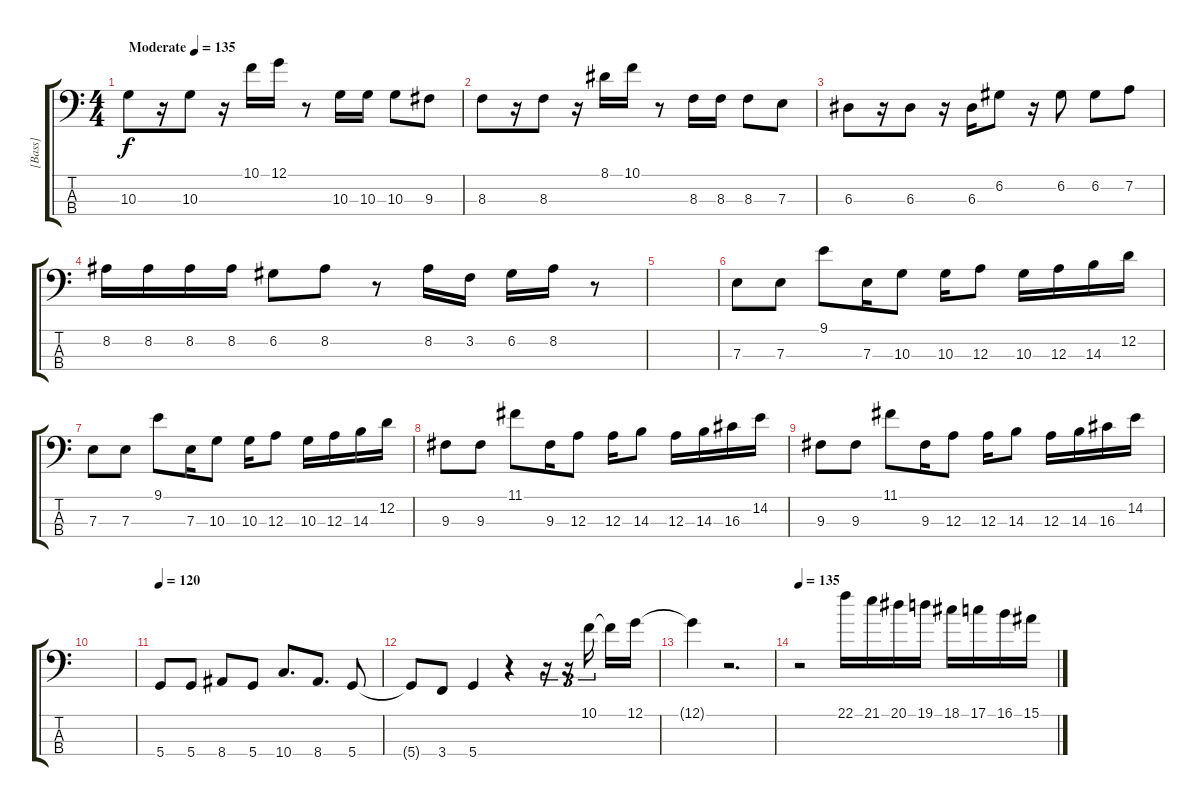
\track ("[Bass]" "[Bass]") {instrument electricbassfinger}
\staff {score tabs}
\tuning (G2 D2 A1 D1) {hide}
\ts (4 4)
\tempo (135 "Moderate")
\clef f4
\ks c
10.3.8{dy f instrument electricbassfinger} r.16 10.3.8 r.16 10.1.16 12.1.16 r.8 10.3.16 10.3.16 10.3.8 9.3.8 |
8.3.8 r.16 8.3.8 r.16 8.1.16 10.1.16 r.8 8.3.16 8.3.16 8.3.8 7.3.8 |
6.3.8 r.16 6.3.8 r.16 6.3.16 6.2.8 r.16 6.2.8 6.2.8 7.2.8 |
8.2.16 8.2.16 8.2.16 8.2.16 6.2.8 8.2.8 r.8 8.2.16 3.2.16 6.2.16 8.2.16 r.8 |
|
7.3.8 7.3.8 9.1.8 7.3.16 10.3.8 10.3.16 12.3.8 10.3.16 12.3.16 14.3.16 12.2.16 |
7.3.8 7.3.8 9.1.8 7.3.16 10.3.8 10.3.16 12.3.8 10.3.16 12.3.16 14.3.16 12.2.16 |
9.3.8 9.3.8 11.1.8 9.3.16 12.3.8 12.3.16 14.3.8 12.3.16 14.3.16 16.3.16 14.2.16 |
9.3.8 9.3.8 11.1.8 9.3.16 12.3.8 12.3.16 14.3.8 12.3.16 14.3.16 16.3.16 14.2.16 |
|
\tempo 120
5.4.8 5.4.8 8.4.8 5.4.8 10.4.8{d} 8.4.8{d} 5.4.8 |
5.4{t}.8 3.4.8 5.4.4 r.4 r.16{tu (3 2)} r.16{tu (3 2)} 10.1.16{tu (3 2) beam splitsecondary} 10.1{t}.16 12.1.16 |
12.1{t}.4 r.2{d} |
\tempo 135
r.2 22.1.16{instrument guitarfretnoise} 21.1.16 20.1.16 19.1.16 18.1.16 17.1.16 16.1.16 15.1.16
